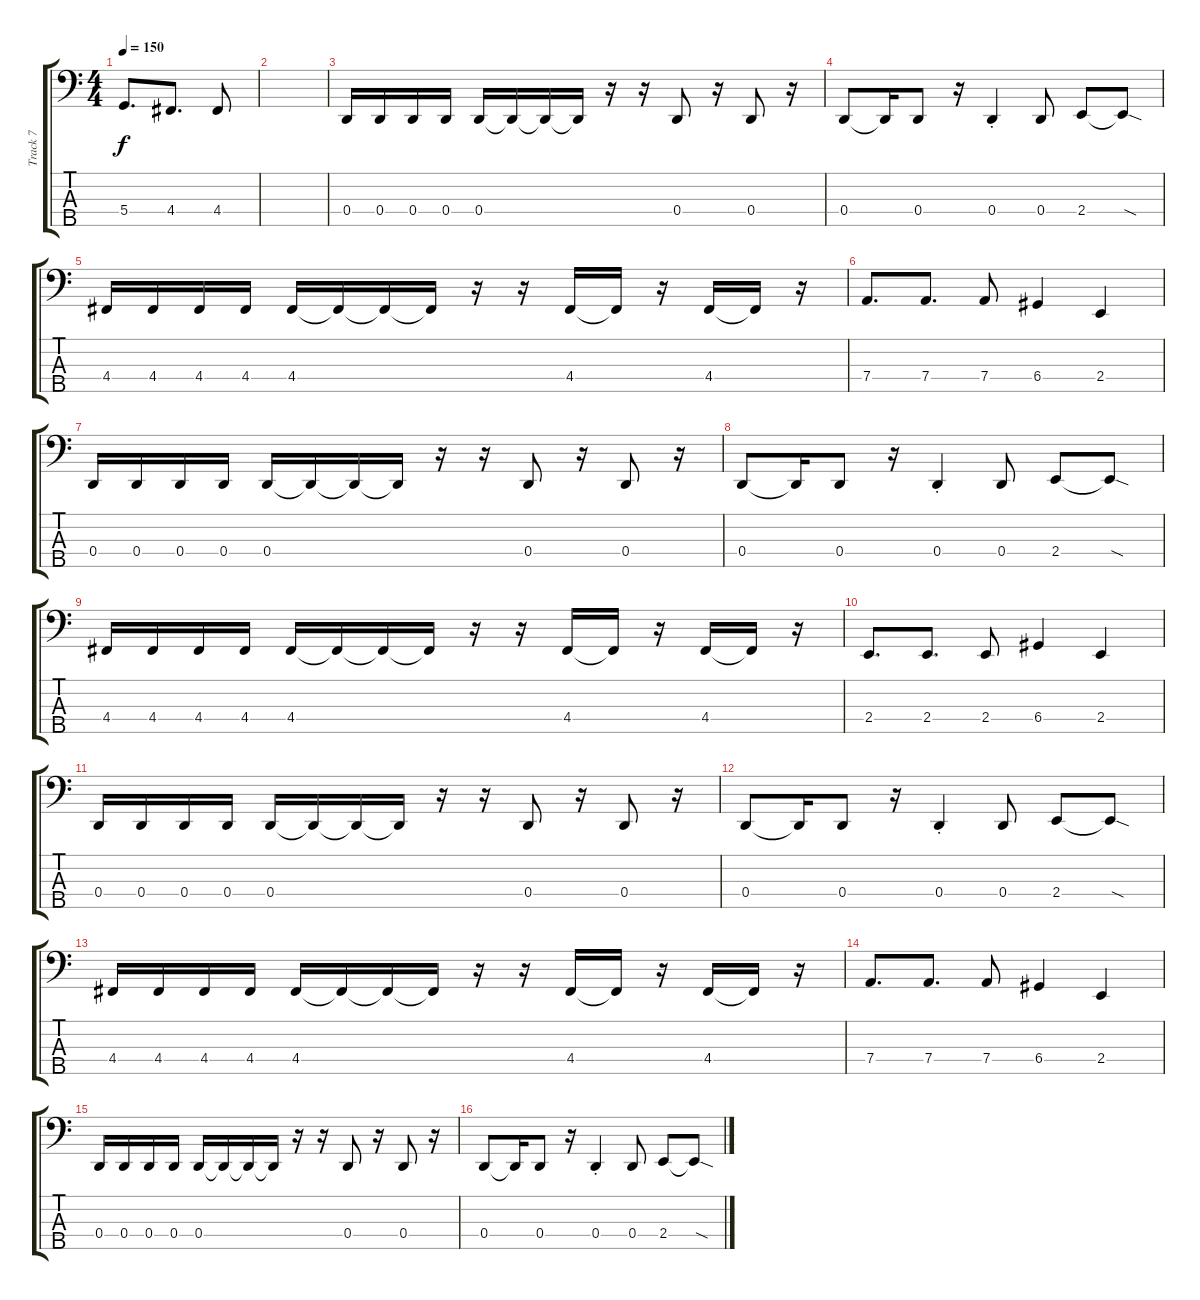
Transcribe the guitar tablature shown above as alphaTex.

\track ("Track 7" "Track 7") {instrument electricbasspick}
\staff {score tabs}
\tuning (F2 C2 G1 D1 A0) {hide}
\ts (4 4)
\tempo 150
\clef f4
\ks c
5.4.8{d dy f} 4.4.8{d} 4.4.8 |
|
0.4.16 0.4.16 0.4.16 0.4.16 0.4.16 0.4{t}.16 0.4{t}.16 0.4{t}.16 r.16 r.16 0.4.8 r.16 0.4.8 r.16 |
0.4.8 0.4{t}.16 0.4.8 r.16 0.4{st}.4 0.4.8 2.4.8 2.4{sod t}.8 |
4.4.16 4.4.16 4.4.16 4.4.16 4.4.16 4.4{t}.16 4.4{t}.16 4.4{t}.16 r.16 r.16 4.4.16 4.4{t}.16 r.16 4.4.16 4.4{t}.16 r.16 |
7.4.8{d} 7.4.8{d} 7.4.8 6.4.4 2.4.4 |
0.4.16 0.4.16 0.4.16 0.4.16 0.4.16 0.4{t}.16 0.4{t}.16 0.4{t}.16 r.16 r.16 0.4.8 r.16 0.4.8 r.16 |
0.4.8 0.4{t}.16 0.4.8 r.16 0.4{st}.4 0.4.8 2.4.8 2.4{sod t}.8 |
4.4.16 4.4.16 4.4.16 4.4.16 4.4.16 4.4{t}.16 4.4{t}.16 4.4{t}.16 r.16 r.16 4.4.16 4.4{t}.16 r.16 4.4.16 4.4{t}.16 r.16 |
2.4.8{d} 2.4.8{d} 2.4.8 6.4.4 2.4.4 |
0.4.16 0.4.16 0.4.16 0.4.16 0.4.16 0.4{t}.16 0.4{t}.16 0.4{t}.16 r.16 r.16 0.4.8 r.16 0.4.8 r.16 |
0.4.8 0.4{t}.16 0.4.8 r.16 0.4{st}.4 0.4.8 2.4.8 2.4{sod t}.8 |
4.4.16 4.4.16 4.4.16 4.4.16 4.4.16 4.4{t}.16 4.4{t}.16 4.4{t}.16 r.16 r.16 4.4.16 4.4{t}.16 r.16 4.4.16 4.4{t}.16 r.16 |
7.4.8{d} 7.4.8{d} 7.4.8 6.4.4 2.4.4 |
0.4.16 0.4.16 0.4.16 0.4.16 0.4.16 0.4{t}.16 0.4{t}.16 0.4{t}.16 r.16 r.16 0.4.8 r.16 0.4.8 r.16 |
0.4.8 0.4{t}.16 0.4.8 r.16 0.4{st}.4 0.4.8 2.4.8 2.4{sod t}.8
